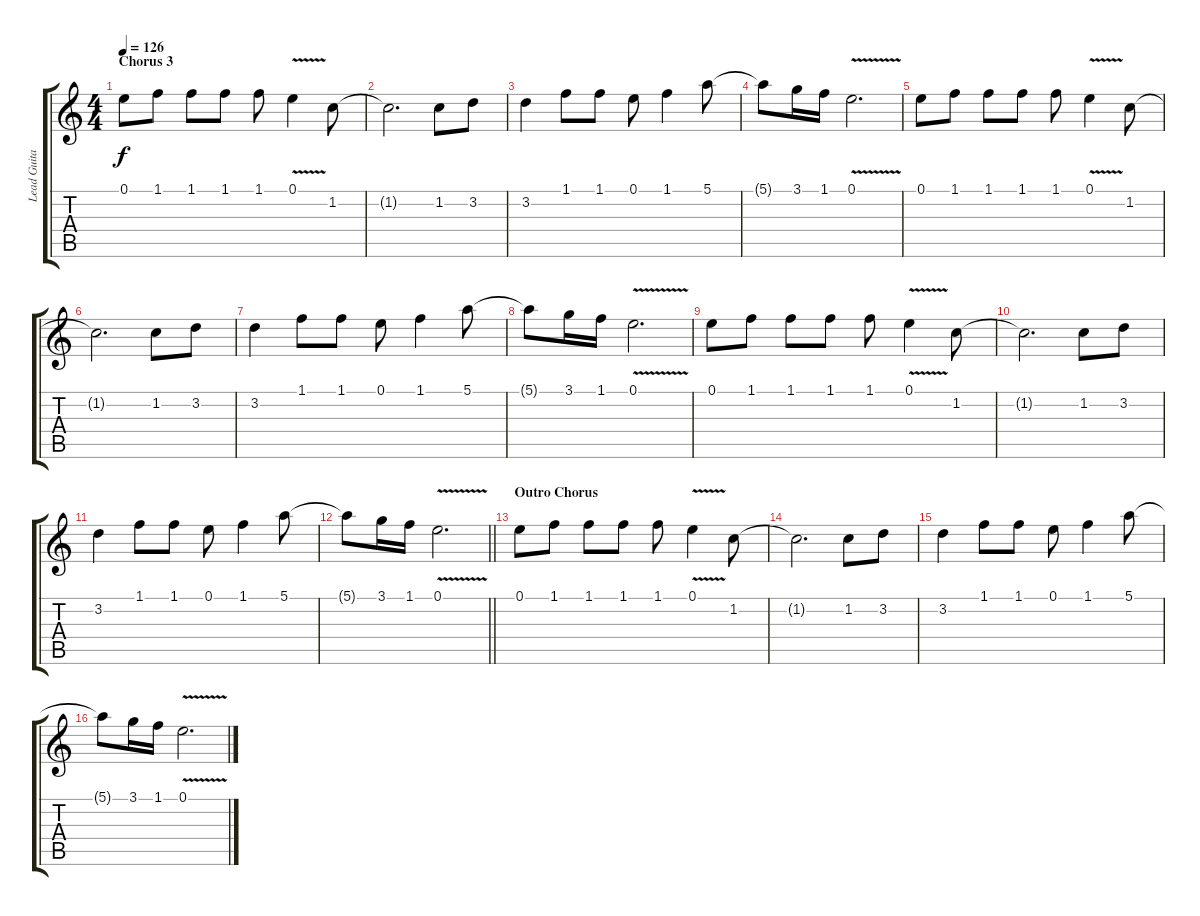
\track ("Lead Guitar 2 - Chris" "Lead Guita") {instrument distortionguitar}
\staff {score tabs}
\tuning (E4 B3 G3 D3 A2 E2) {hide}
\ts (4 4)
\section ("" "Chorus 3")
\tempo 126
\clef g2
\ks c
0.1.8{dy f} 1.1.8 1.1.8 1.1.8 1.1.8 0.1{v}.4 1.2.8 |
1.2{t}.2{d} 1.2.8 3.2.8 |
3.2.4 1.1.8 1.1.8 0.1.8 1.1.4 5.1.8 |
5.1{t}.8 3.1.16 1.1.16 0.1{v}.2{d} |
0.1.8 1.1.8 1.1.8 1.1.8 1.1.8 0.1{v}.4 1.2.8 |
1.2{t}.2{d} 1.2.8 3.2.8 |
3.2.4 1.1.8 1.1.8 0.1.8 1.1.4 5.1.8 |
5.1{t}.8 3.1.16 1.1.16 0.1{v}.2{d} |
0.1.8 1.1.8 1.1.8 1.1.8 1.1.8 0.1{v}.4 1.2.8 |
1.2{t}.2{d} 1.2.8 3.2.8 |
3.2.4 1.1.8 1.1.8 0.1.8 1.1.4 5.1.8 |
\barLineRight lightlight
5.1{t}.8 3.1.16 1.1.16 0.1{v}.2{d} |
\section ("" "Outro Chorus")
0.1.8 1.1.8 1.1.8 1.1.8 1.1.8 0.1{v}.4 1.2.8 |
1.2{t}.2{d} 1.2.8 3.2.8 |
3.2.4 1.1.8 1.1.8 0.1.8 1.1.4 5.1.8 |
5.1{t}.8 3.1.16 1.1.16 0.1{v}.2{d}
